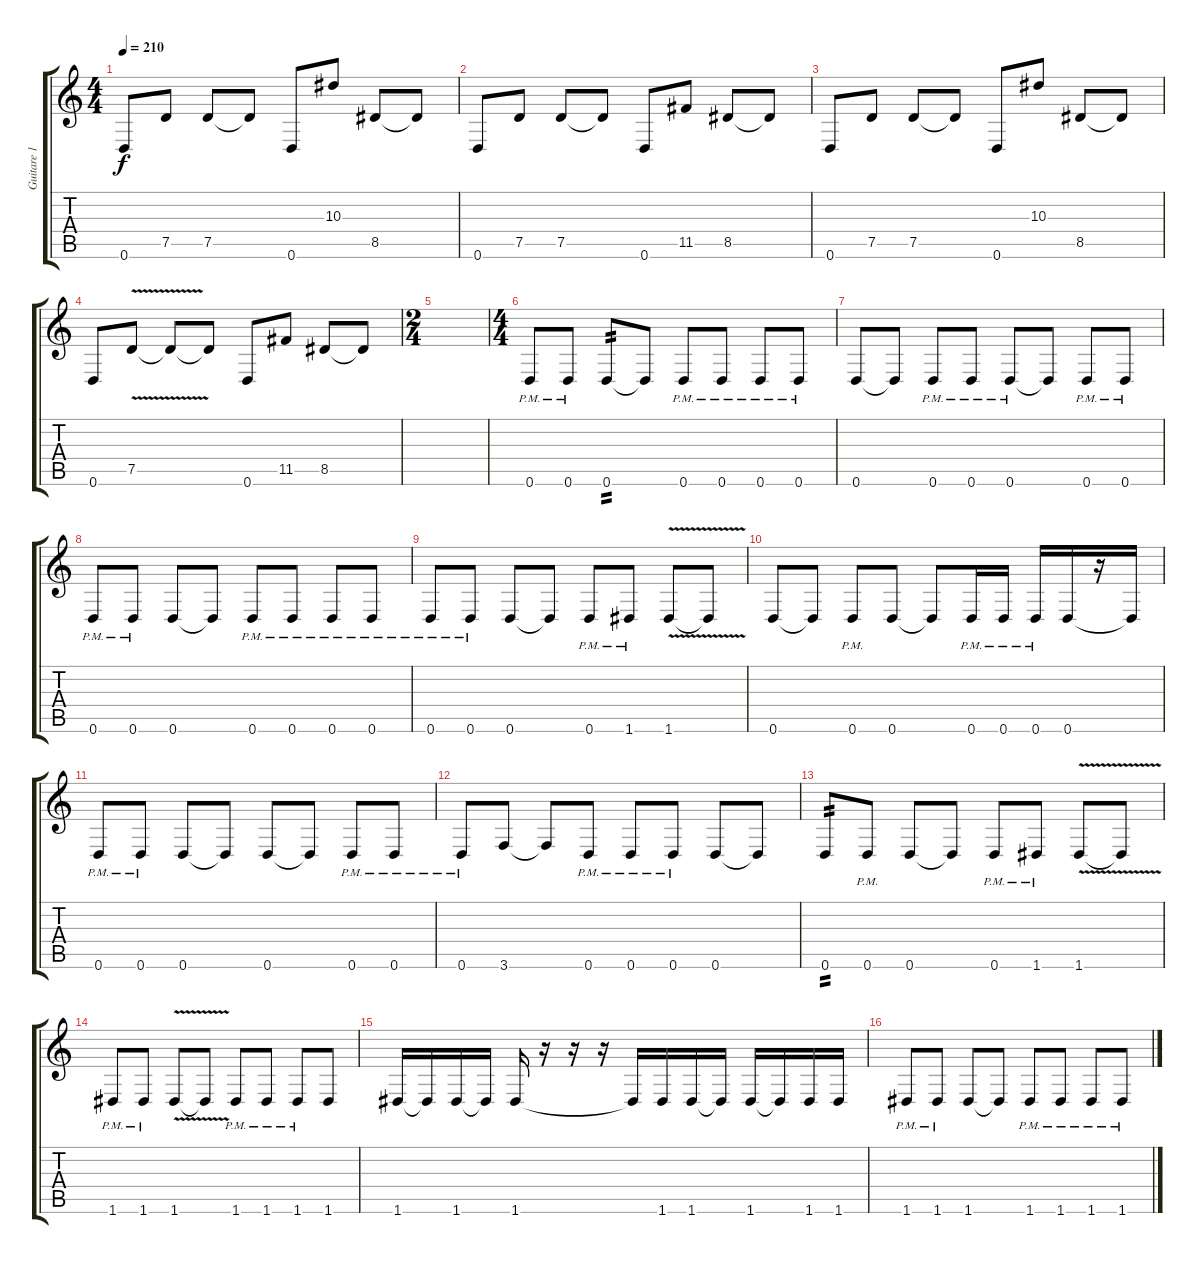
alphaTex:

\track ("Guitare 1" "Guitare 1") {instrument distortionguitar}
\staff {score tabs}
\tuning (D4 A3 F3 C3 G2 D2) {hide}
\ts (4 4)
\tempo 210
\clef g2
\ks c
0.6.8{dy f} 7.5.8 7.5.8 7.5{t}.8 0.6.8 10.3.8 8.5.8 8.5{t}.8 |
0.6.8 7.5.8 7.5.8 7.5{t}.8 0.6.8 11.5.8 8.5.8 8.5{t}.8 |
0.6.8 7.5.8 7.5.8 7.5{t}.8 0.6.8 10.3.8 8.5.8 8.5{t}.8 |
0.6.8 7.5{v}.8 7.5{t}.8 7.5{t}.8 0.6.8 11.5.8 8.5.8 8.5{t}.8 |
\ts (2 4)
|
\ts (4 4)
0.6{pm}.8 0.6{pm}.8 0.6.8{tp 2} 0.6{t}.8 0.6{pm}.8 0.6{pm}.8 0.6{pm}.8 0.6{pm}.8 |
0.6.8 0.6{t}.8 0.6{pm}.8 0.6{pm}.8 0.6{pm}.8 0.6{t}.8 0.6{pm}.8 0.6{pm}.8 |
0.6{pm}.8 0.6{pm}.8 0.6.8 0.6{t}.8 0.6{pm}.8 0.6{pm}.8 0.6{pm}.8 0.6{pm}.8 |
0.6{pm}.8 0.6{pm}.8 0.6.8 0.6{t}.8 0.6{pm}.8 1.6{pm}.8 1.6{v}.8 1.6{t}.8 |
0.6.8 0.6{t}.8 0.6{pm}.8 0.6.8 0.6{t}.8 0.6{pm}.16 0.6{pm}.16 0.6{pm}.16 0.6.16 r.16 0.6{t}.16 |
0.6{pm}.8 0.6{pm}.8 0.6.8 0.6{t}.8 0.6.8 0.6{t}.8 0.6{pm}.8 0.6{pm}.8 |
0.6{pm}.8 3.6.8 3.6{t}.8 0.6{pm}.8 0.6{pm}.8 0.6{pm}.8 0.6.8 0.6{t}.8 |
0.6.8{tp 2} 0.6{pm}.8 0.6.8 0.6{t}.8 0.6{pm}.8 1.6{pm}.8 1.6{v}.8 1.6{t}.8 |
1.6{pm}.8 1.6{pm}.8 1.6{v}.8 1.6{t}.8 1.6{pm}.8 1.6{pm}.8 1.6{pm}.8 1.6.8 |
1.6.16 1.6{t}.16 1.6.16 1.6{t}.16 1.6.16 r.16 r.16 r.16 1.6{t}.16 1.6.16 1.6.16 1.6{t}.16 1.6.16 1.6{t}.16 1.6.16 1.6.16 |
1.6{pm}.8 1.6{pm}.8 1.6.8 1.6{t}.8 1.6{pm}.8 1.6{pm}.8 1.6{pm}.8 1.6{pm}.8
